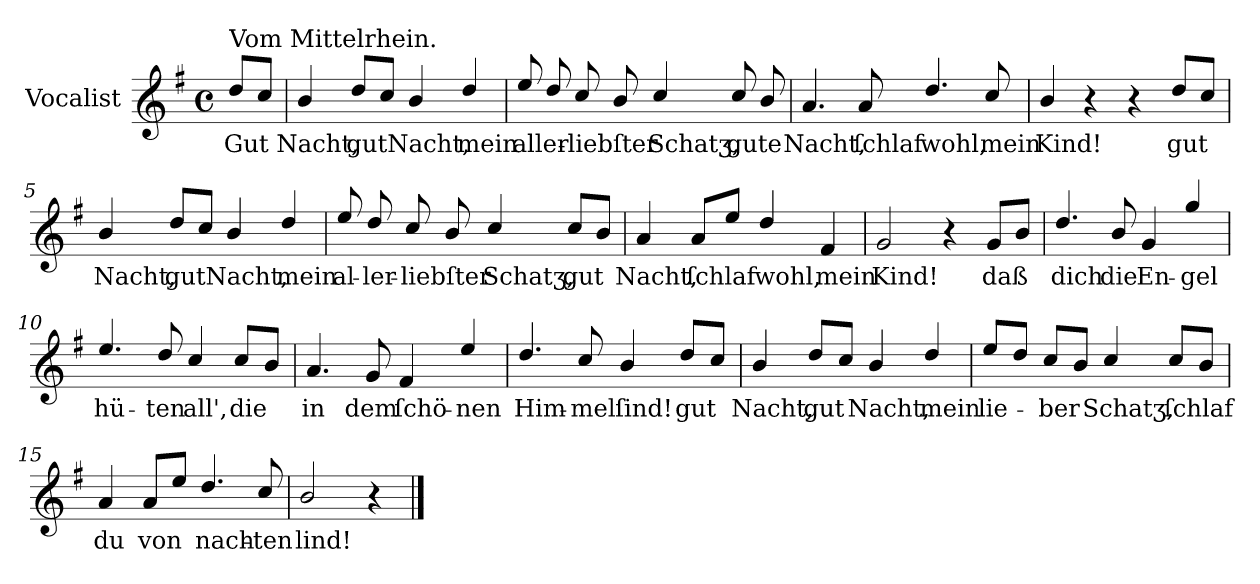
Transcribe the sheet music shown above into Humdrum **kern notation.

**kern	**text
*part1	*part1
*staff1	*staff1
*I"Vocalist	*
*k[f#]	*
*G:	*
*M4/4	*
*met(c)	*
=	=
!LO:TX:a:t=Vom Mittelrhein.	!
8dd/L	Gut
8ccJ	.
=1	=1
4b/	Nacht,
8dd/L	gut
8ccJ	.
4b/	Nacht,
4dd/	mein
=2	=2
8ee/	aller-
8dd/	.
8cc/	-liebſter
8b/	.
4cc/	Schatʒ,
8cc/	gute
8b/	.
=3	=3
4.a	Nacht,
8a	ſchlaf
4.dd/	wohl,
8cc/	mein
=4	=4
4b/	Kind!
4r	.
4r	.
8dd/L	gut
8ccJ	.
=5	=5
4b/	Nacht,
8dd/L	gut
8ccJ	.
4b/	Nacht,
4dd/	mein
=6	=6
8ee/	al-
8dd/	-ler-
8cc/	-liebſter
8b/	.
4cc/	Schatʒ,
8cc/L	gut
8bJ	.
=7	=7
4a	Nacht,
8a/L	ſchlaf
8eeJ	.
4dd/	wohl,
4f#	mein
=8	=8
2g	Kind!
4r	.
8gL	daß
8bJ	.
=9	=9
4.dd/	dich
8b/	die
4g	En-
4gg/	-gel
=10	=10
4.ee/	hü-
8dd/	-ten
4cc/	all',
8cc/L	die
8bJ	.
=11	=11
4.a	in
8g	dem
4f#	ſchö-
4ee/	-nen
=12	=12
4.dd/	Him-
8cc/	-mel
4b/	ſind!
8dd/L	gut
8ccJ	.
=13	=13
4b/	Nacht,
8dd/L	gut
8ccJ	.
4b/	Nacht,
4dd/	mein
=14	=14
8ee/L	lie-
8ddJ	.
8cc/L	-ber
8bJ	.
4cc/	Schatʒ,
8cc/L	ſchlaf
8bJ	.
=15	=15
4a	du
8a/L	von
8eeJ	.
4.dd/	nach-
8cc/	-ten
=16	=16
2b/	lind!
4r	.
==	==
*-	*-
